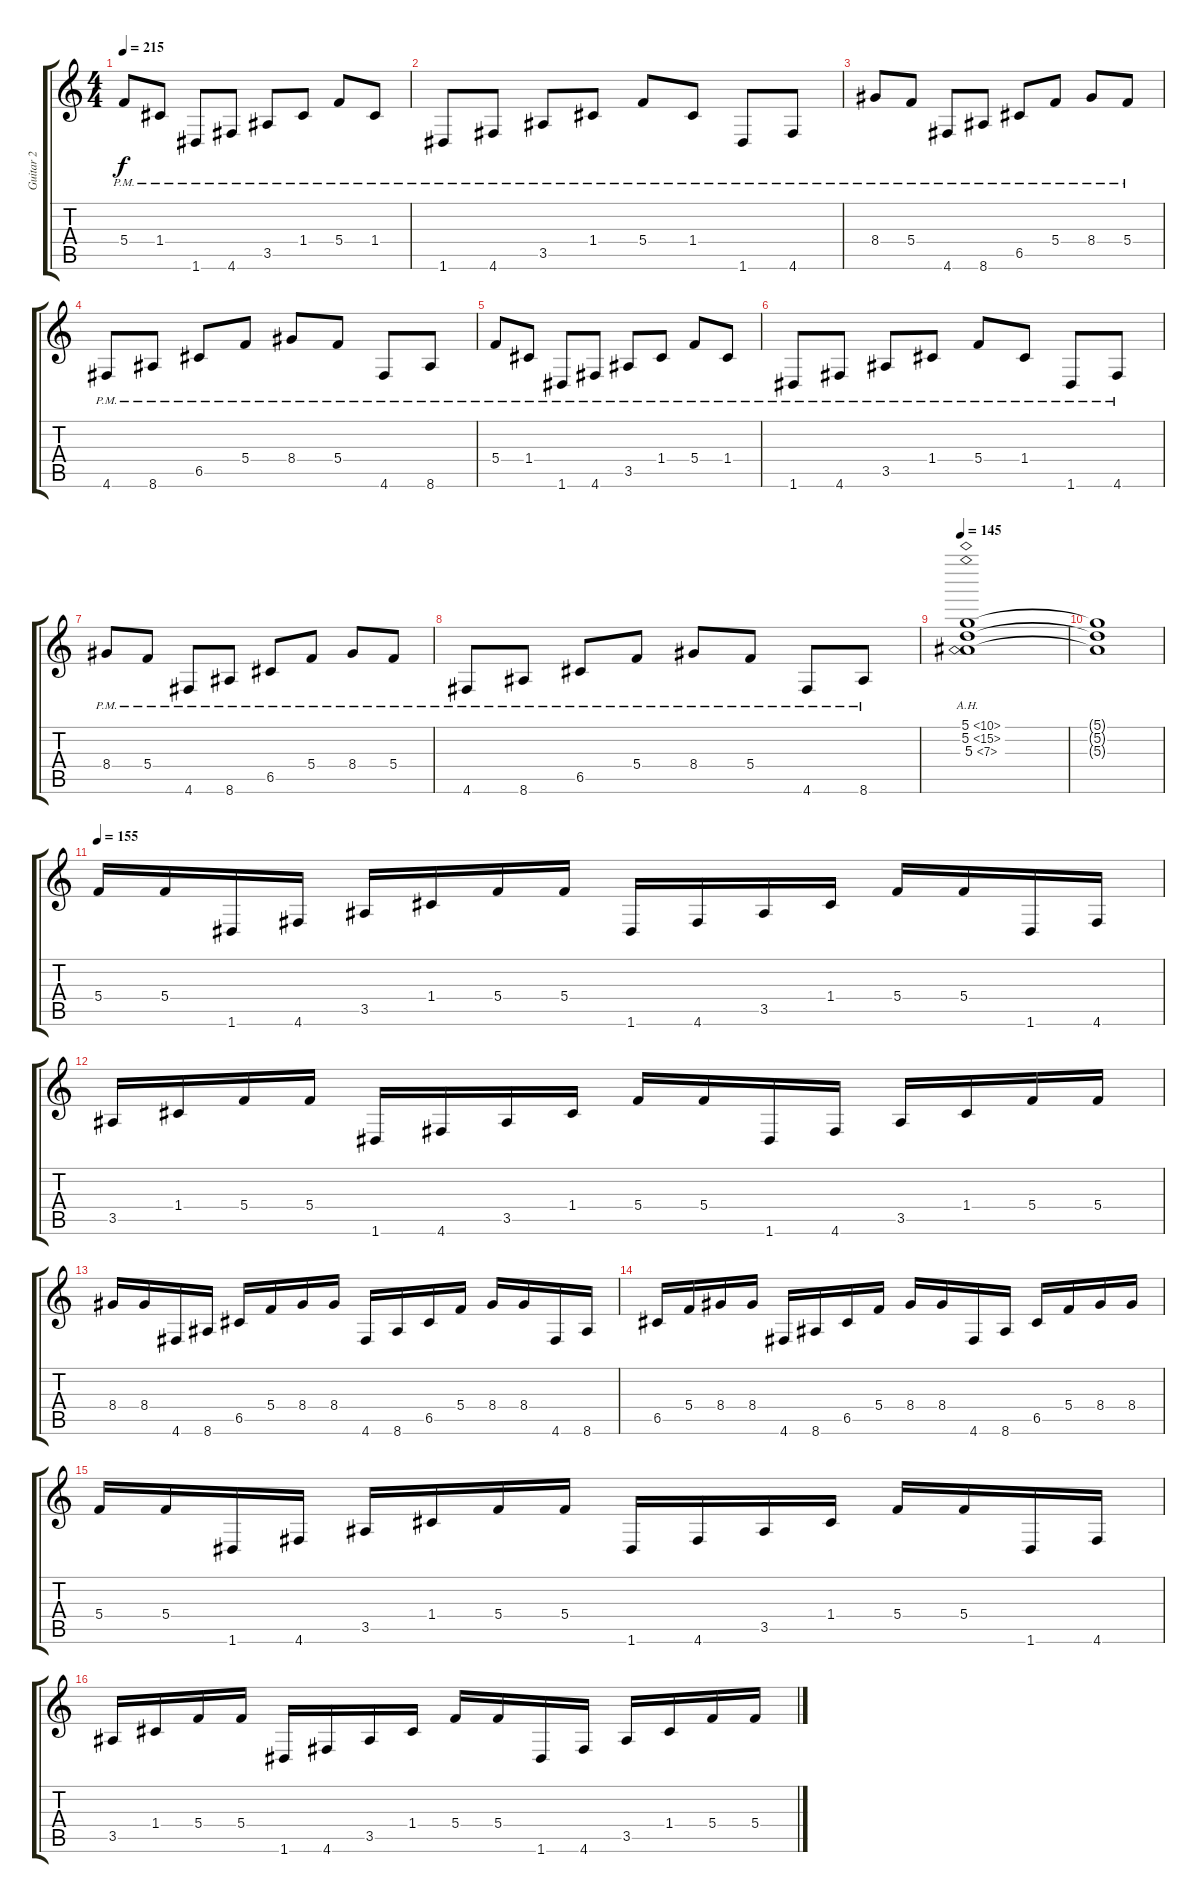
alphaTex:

\track ("Guitar 2" "Guitar 2") {instrument distortionguitar}
\staff {score tabs}
\tuning (D4 A3 F3 C3 G2 D2) {hide}
\ts (4 4)
\tempo 215
\clef g2
\ks c
5.4{pm}.8{dy f} 1.4{pm}.8 1.6{pm}.8 4.6{pm}.8 3.5{pm}.8 1.4{pm}.8 5.4{pm}.8 1.4{pm}.8 |
1.6{pm}.8 4.6{pm}.8 3.5{pm}.8 1.4{pm}.8 5.4{pm}.8 1.4{pm}.8 1.6{pm}.8 4.6{pm}.8 |
8.4{pm}.8 5.4{pm}.8 4.6{pm}.8 8.6{pm}.8 6.5{pm}.8 5.4{pm}.8 8.4{pm}.8 5.4{pm}.8 |
4.6{pm}.8 8.6{pm}.8 6.5{pm}.8 5.4{pm}.8 8.4{pm}.8 5.4{pm}.8 4.6{pm}.8 8.6{pm}.8 |
5.4{pm}.8 1.4{pm}.8 1.6{pm}.8 4.6{pm}.8 3.5{pm}.8 1.4{pm}.8 5.4{pm}.8 1.4{pm}.8 |
1.6{pm}.8 4.6{pm}.8 3.5{pm}.8 1.4{pm}.8 5.4{pm}.8 1.4{pm}.8 1.6{pm}.8 4.6{pm}.8 |
8.4{pm}.8 5.4{pm}.8 4.6{pm}.8 8.6{pm}.8 6.5{pm}.8 5.4{pm}.8 8.4{pm}.8 5.4{pm}.8 |
4.6{pm}.8 8.6{pm}.8 6.5{pm}.8 5.4{pm}.8 8.4{pm}.8 5.4{pm}.8 4.6{pm}.8 8.6{pm}.8 |
\tempo 155
\tempo 145
(5.1{ah 5} 5.2{ah 10} 5.3{ah 2}).1 |
(5.1{t} 5.2{t} 5.3{t}).1 |
\tempo 155
5.4.16 5.4.16 1.6.16 4.6.16 3.5.16 1.4.16 5.4.16 5.4.16 1.6.16 4.6.16 3.5.16 1.4.16 5.4.16 5.4.16 1.6.16 4.6.16 |
3.5.16 1.4.16 5.4.16 5.4.16 1.6.16 4.6.16 3.5.16 1.4.16 5.4.16 5.4.16 1.6.16 4.6.16 3.5.16 1.4.16 5.4.16 5.4.16 |
8.4.16 8.4.16 4.6.16 8.6.16 6.5.16 5.4.16 8.4.16 8.4.16 4.6.16 8.6.16 6.5.16 5.4.16 8.4.16 8.4.16 4.6.16 8.6.16 |
6.5.16 5.4.16 8.4.16 8.4.16 4.6.16 8.6.16 6.5.16 5.4.16 8.4.16 8.4.16 4.6.16 8.6.16 6.5.16 5.4.16 8.4.16 8.4.16 |
5.4.16 5.4.16 1.6.16 4.6.16 3.5.16 1.4.16 5.4.16 5.4.16 1.6.16 4.6.16 3.5.16 1.4.16 5.4.16 5.4.16 1.6.16 4.6.16 |
3.5.16 1.4.16 5.4.16 5.4.16 1.6.16 4.6.16 3.5.16 1.4.16 5.4.16 5.4.16 1.6.16 4.6.16 3.5.16 1.4.16 5.4.16 5.4.16
